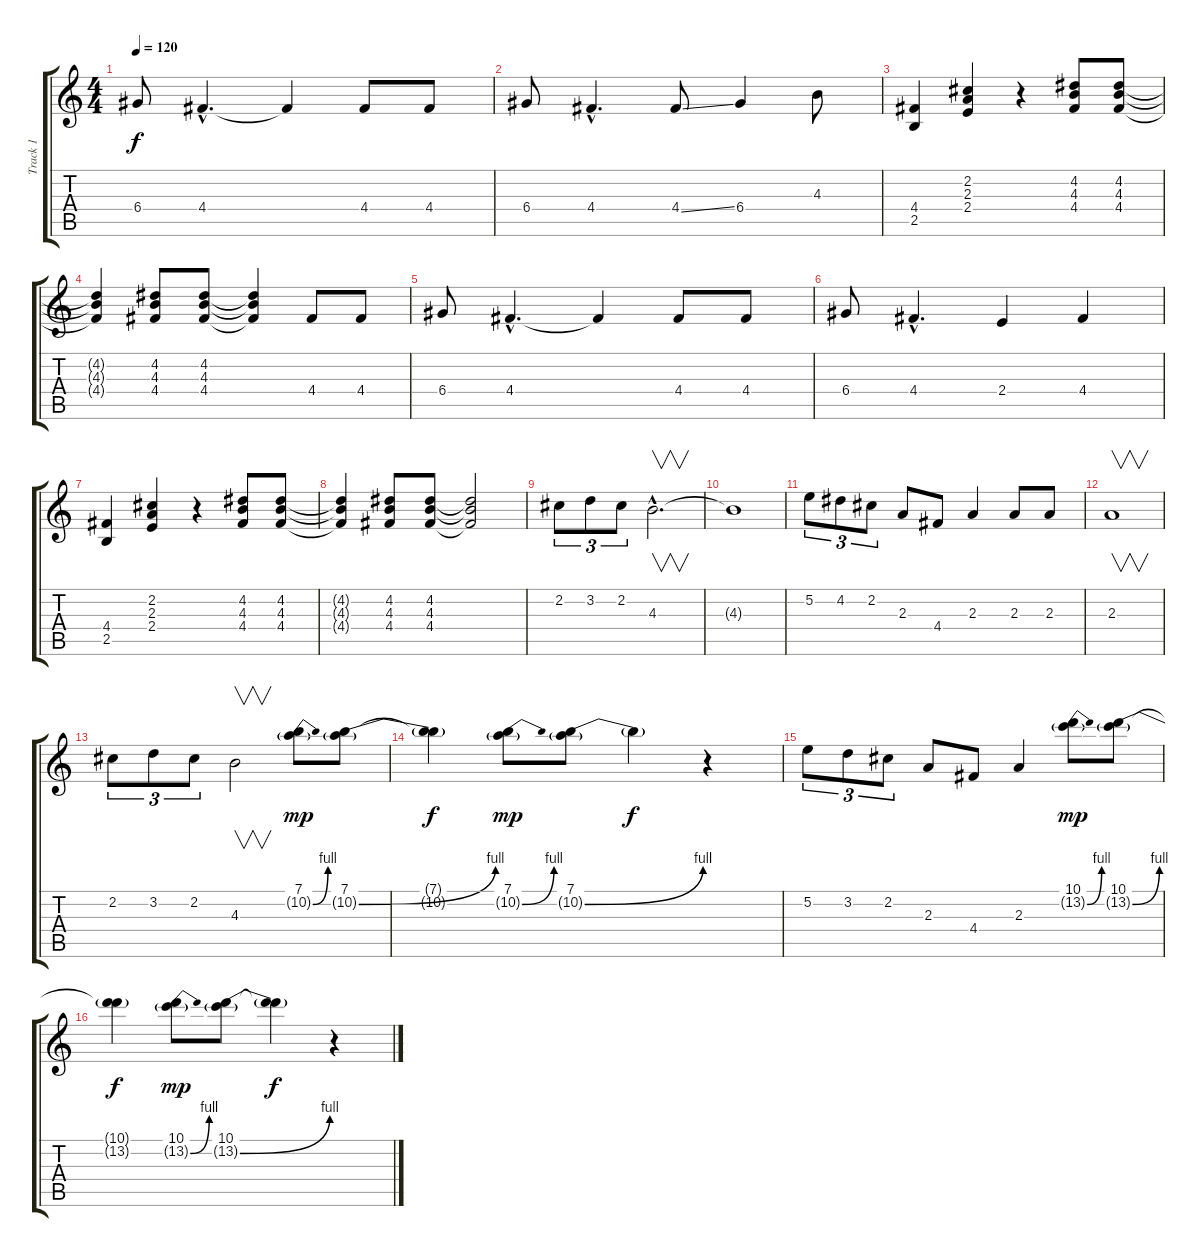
\track ("Track 1" "Track 1") {instrument overdrivenguitar}
\staff {score tabs}
\tuning (E4 B3 G3 D3 A2 E2) {hide}
\ts (4 4)
\tempo 120
\clef g2
\ks c
6.4.8{dy f} 4.4{hac}.4{d} 4.4{t}.4 4.4.8 4.4.8 |
6.4.8 4.4{hac}.4{d} 4.4{ss}.8 6.4.4 4.3.8 |
(4.4 2.5).4 (2.2 2.3 2.4).4 r.4 (4.2 4.3 4.4).8 (4.2 4.3 4.4).8 |
(4.2{t} 4.3{t} 4.4{t}).4 (4.2 4.3 4.4).8 (4.2 4.3 4.4).8 (4.2{t} 4.3{t} 4.4{t}).4 4.4.8 4.4.8 |
6.4.8 4.4{hac}.4{d} 4.4{t}.4 4.4.8 4.4.8 |
6.4.8 4.4{hac}.4{d} 2.4.4 4.4.4 |
(4.4 2.5).4 (2.2 2.3 2.4).4 r.4 (4.2 4.3 4.4).8 (4.2 4.3 4.4).8 |
(4.2{t} 4.3{t} 4.4{t}).4 (4.2 4.3 4.4).8 (4.2 4.3 4.4).8 (4.2{t} 4.3{t} 4.4{t}).2 |
2.2.8{tu (3 2)} 3.2.8{tu (3 2)} 2.2.8{tu (3 2)} 4.3{hac}.2{v d} |
4.3{t}.1 |
5.2.8{tu (3 2)} 4.2.8{tu (3 2)} 2.2.8{tu (3 2)} 2.3.8 4.4.8 2.3.4 2.3.8 2.3.8 |
2.3.1{v} |
2.2.8{tu (3 2)} 3.2.8{tu (3 2)} 2.2.8{tu (3 2)} 4.3.2{v} (7.1 10.2{be (bend 0 0 60 4) g}).8{dy mp} (7.1 10.2{be (bend 0 0 60 4) g}).8 |
(7.1{t} 10.2{t}).4{dy f} (7.1 10.2{be (bend 0 0 60 4) g}).8{dy mp} (7.1 10.2{be (bend 0 0 60 4) g}).8 10.2{t}.4{dy f} r.4 |
5.2.8{tu (3 2)} 3.2.8{tu (3 2)} 2.2.8{tu (3 2)} 2.3.8 4.4.8 2.3.4 (10.1 13.2{be (bend 0 0 60 4) g}).8{dy mp} (10.1 13.2{be (bend 0 0 60 4) g}).8 |
(10.1{t} 13.2{t}).4{dy f} (10.1 13.2{be (bend 0 0 60 4) g}).8{dy mp} (10.1 13.2{be (bend 0 0 60 4) g}).8 (10.1{t} 13.2{t}).4{dy f} r.4
